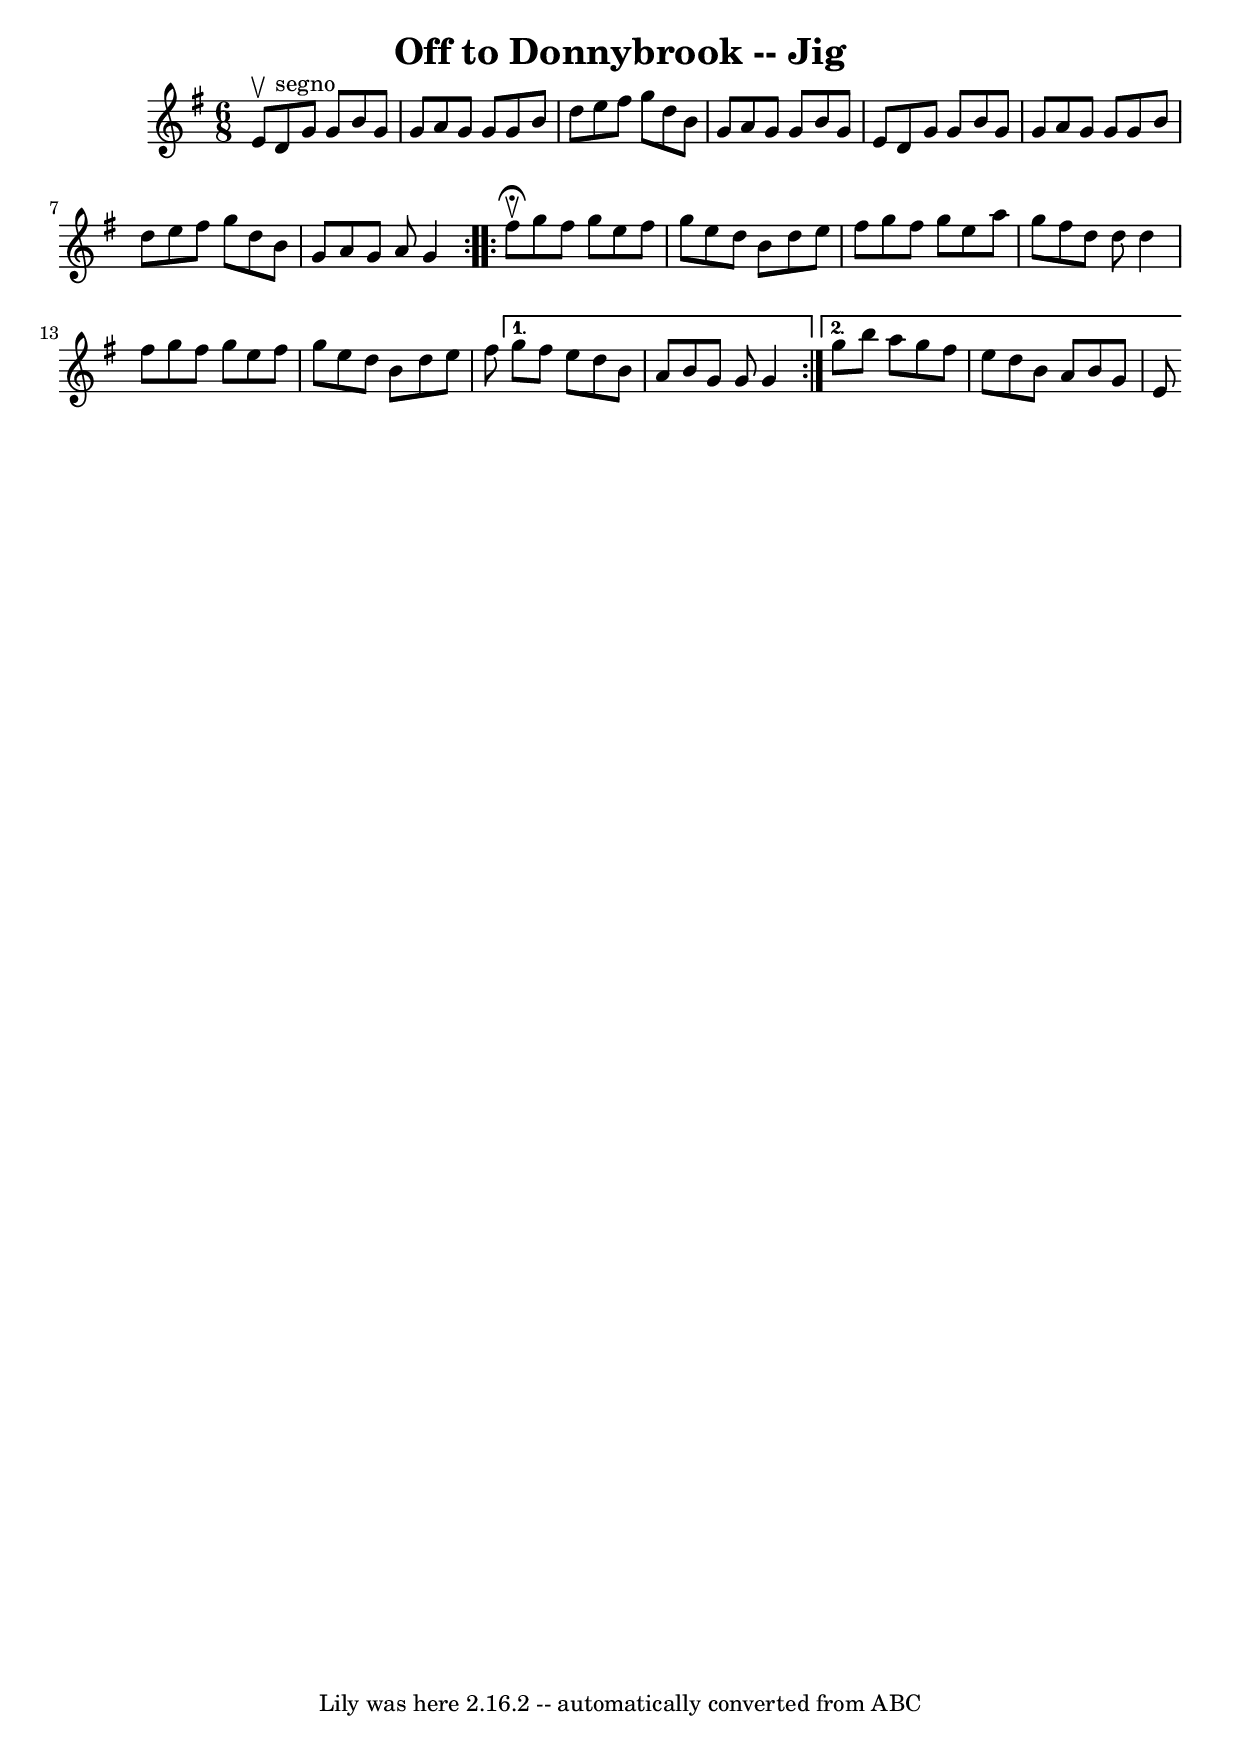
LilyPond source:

\version "2.16.2"
\include "Mammoth.ily"
\header {
  %% book = "Ryan's Mammoth Collection"
  crossRefNumber = "1"
  footnotes = ""
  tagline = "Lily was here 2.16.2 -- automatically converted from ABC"
  title = "Off to Donnybrook -- Jig"

}
voicedefault =  {



  \repeat volta 2 {

    \time 6/8 
    \key g \major     e'8^\upbow  |
    d'8^"segno" g'8 g'8         b'8 g'8 g'8   |
    a'8 g'8 g'8 g'8 b'8 d''8  |
         e''8 fis''8 g''8 d''8 b'8 g'8   |
    a'8 g'8 g'8         b'8 g'8 e'8   |
    d'8 g'8 g'8 b'8 g'8 g'8   |
    a'8 g'8 g'8 g'8 b'8 d''8  |
    e''8 fis''8        g''8 d''8 b'8 g'8   |
    a'8 g'8 a'8 g'4    

  } 
  \repeat volta 2 {     fis''8^\fermata^\upbow  |
    g''8 fis''8         g''8 e''8 fis''8 g''8   |
    e''8 d''8 b'8 d''8 e''8       fis''8   |
    g''8 fis''8 g''8 e''8 a''8 g''8  |
         fis''8 d''8 d''8 d''4 fis''8   |
    g''8 fis''8 g''8        e''8 fis''8 g''8   |
    e''8 d''8 b'8 d''8 e''8    
    fis''8  
  } \alternative{{ g''8 fis''8 e''8 d''8 b'8 a'8   		    |
		   b'8 g'8 g'8 g'4  
		 } { g''8 b''8 a''8 g''8     		     fis''8 e''8   |
		     d''8 b'8 a'8 b'8 g'8 e'8       		     \bar " |."   
		   }
	       }

}

\score{
  <<

    \context Staff="default"
    {
      \voicedefault 
      
    }

  >>
  \layout {
    
  }
  \midi {
  }

}
